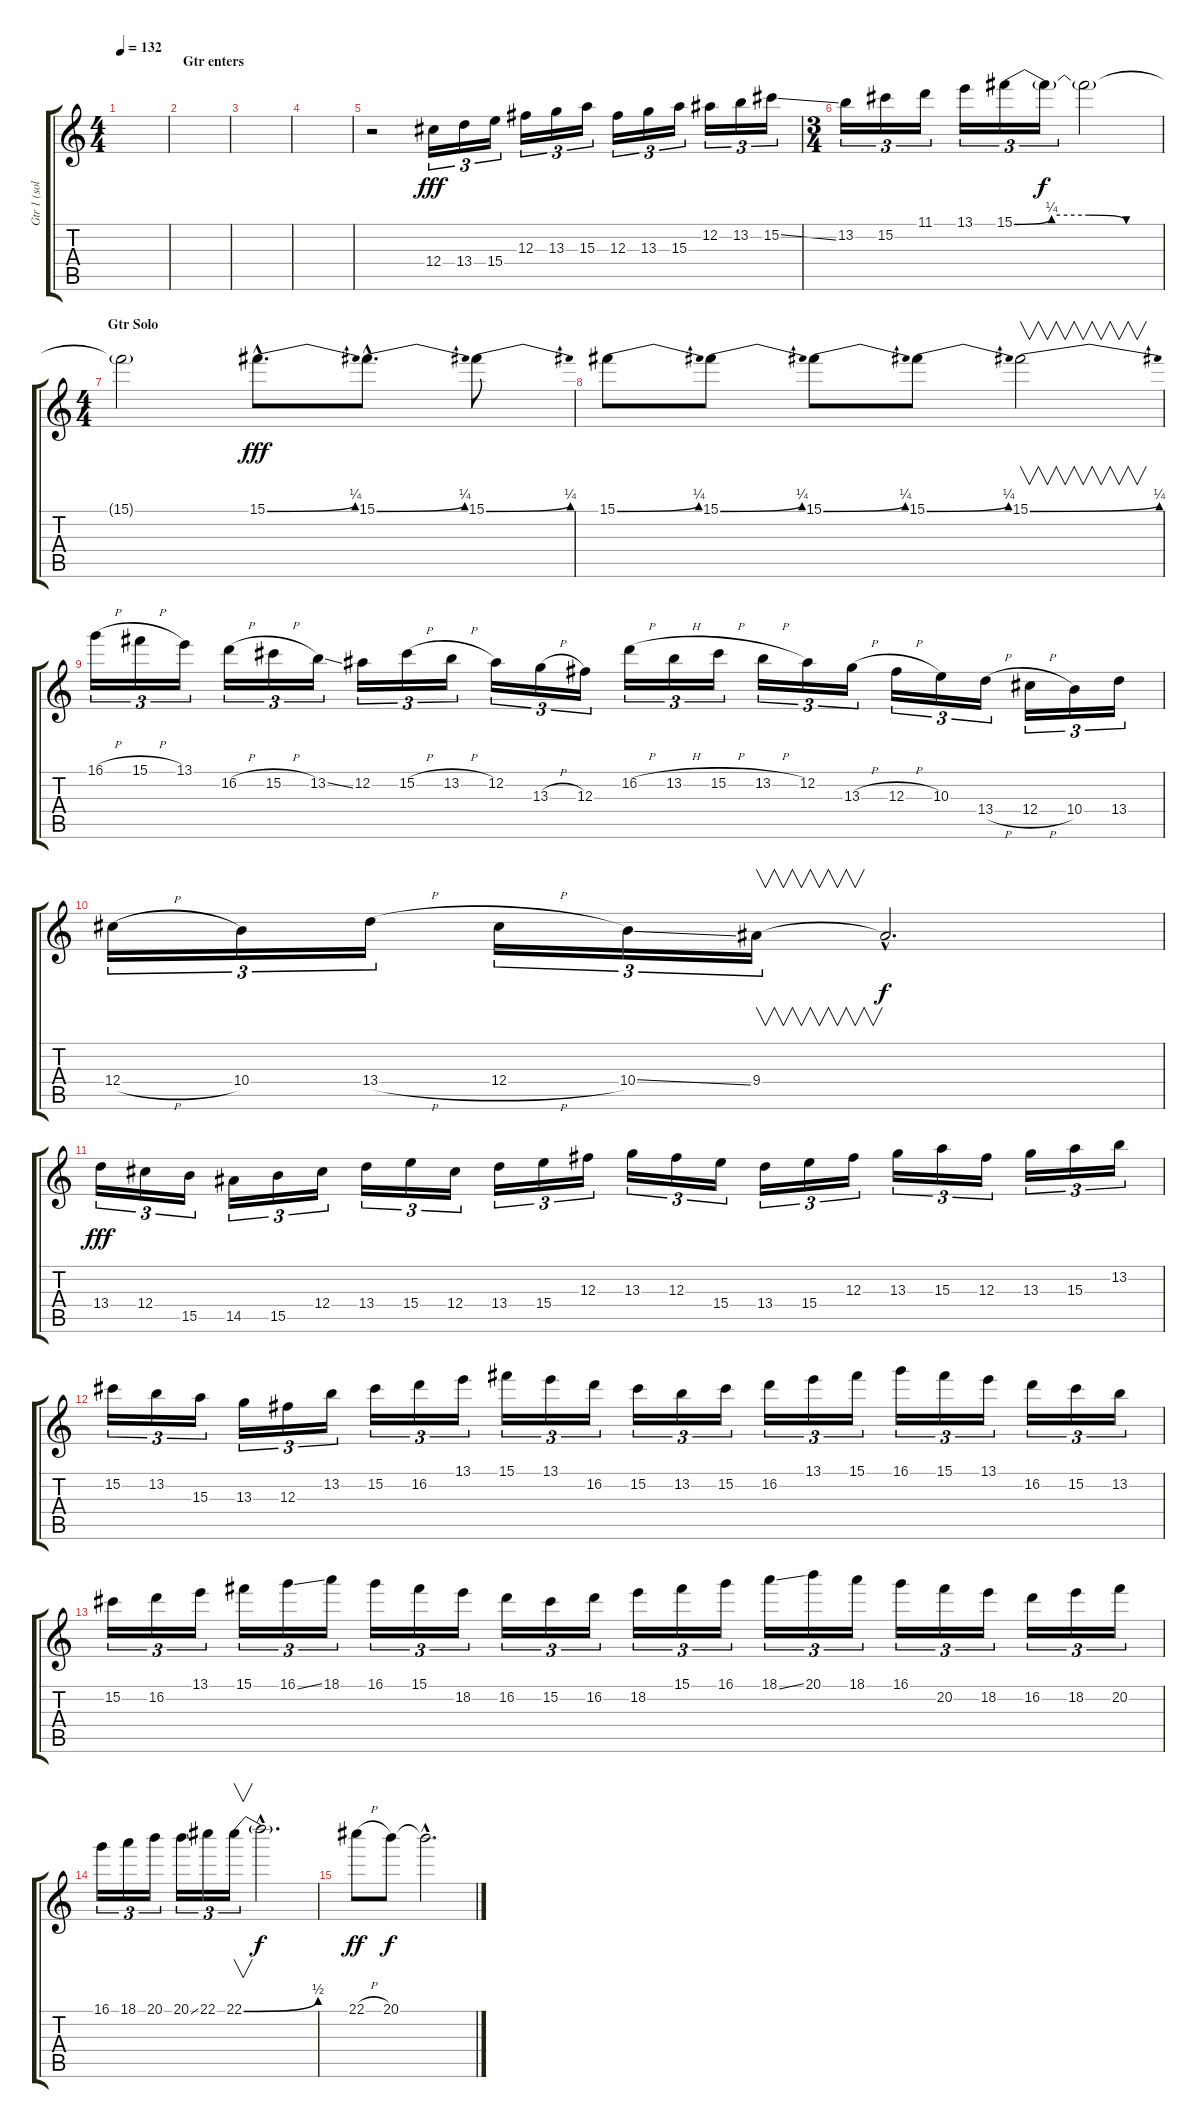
\track ("Gtr 1 (solos)" "Gtr 1 (sol") {instrument distortionguitar}
\staff {score tabs}
\tuning (Eb4 Bb3 Gb3 Db3 Ab2 Eb2) {hide}
\ts (4 4)
\tempo 132
\clef g2
\ks c
|
\section ("" "Gtr enters")
|
|
|
r.2 12.4.16{tu (3 2) dy fff} 13.4.16{tu (3 2)} 15.4.16{tu (3 2)} 12.3.16{tu (3 2)} 13.3.16{tu (3 2)} 15.3.16{tu (3 2)} 12.3.16{tu (3 2)} 13.3.16{tu (3 2)} 15.3.16{tu (3 2)} 12.2.16{tu (3 2)} 13.2.16{tu (3 2)} 15.2{ss}.16{tu (3 2)} |
\ts (3 4)
13.2.16{tu (3 2)} 15.2.16{tu (3 2)} 11.1.16{tu (3 2)} 13.1.16{tu (3 2)} 15.1{be (custom 0 0 15 1 30 1 45 0 60 0)}.16{tu (3 2)} 15.1{t}.16{tu (3 2) dy f} 15.1{t}.2 |
\ts (4 4)
\section ("" "Gtr Solo")
15.1{t}.2 15.1{be (bend 0 0 60 1) hac}.8{d dy fff} 15.1{be (bend 0 0 60 1) hac}.8{d} 15.1{be (bend 0 0 60 1)}.8 |
15.1{be (bend 0 0 60 1)}.8 15.1{be (bend 0 0 60 1)}.8 15.1{be (bend 0 0 60 1)}.8 15.1{be (bend 0 0 60 1)}.8 15.1{be (bend 0 0 60 1)}.2{v} |
16.1{h}.16{tu (3 2)} 15.1{h}.16{tu (3 2)} 13.1.16{tu (3 2)} 16.2{h}.16{tu (3 2)} 15.2{h}.16{tu (3 2)} 13.2{ss}.16{tu (3 2)} 12.2.16{tu (3 2)} 15.2{h}.16{tu (3 2)} 13.2{h}.16{tu (3 2)} 12.2.16{tu (3 2)} 13.3{h}.16{tu (3 2)} 12.3.16{tu (3 2)} 16.2{h}.16{tu (3 2)} 13.2{h}.16{tu (3 2)} 15.2{h}.16{tu (3 2)} 13.2{h}.16{tu (3 2)} 12.2.16{tu (3 2)} 13.3{h}.16{tu (3 2)} 12.3{h}.16{tu (3 2)} 10.3.16{tu (3 2)} 13.4{h}.16{tu (3 2)} 12.4{h}.16{tu (3 2)} 10.4.16{tu (3 2)} 13.4.16{tu (3 2)} |
12.4{h}.16{tu (3 2)} 10.4.16{tu (3 2)} 13.4{h}.16{tu (3 2)} 12.4{h}.16{tu (3 2)} 10.4{ss}.16{tu (3 2)} 9.4.16{v tu (3 2)} 9.4{hac t}.2{d dy f} |
13.4.16{tu (3 2) dy fff} 12.4.16{tu (3 2)} 15.5.16{tu (3 2)} 14.5.16{tu (3 2)} 15.5.16{tu (3 2)} 12.4.16{tu (3 2)} 13.4.16{tu (3 2)} 15.4.16{tu (3 2)} 12.4.16{tu (3 2)} 13.4.16{tu (3 2)} 15.4.16{tu (3 2)} 12.3.16{tu (3 2)} 13.3.16{tu (3 2)} 12.3.16{tu (3 2)} 15.4.16{tu (3 2)} 13.4.16{tu (3 2)} 15.4.16{tu (3 2)} 12.3.16{tu (3 2)} 13.3.16{tu (3 2)} 15.3.16{tu (3 2)} 12.3.16{tu (3 2)} 13.3.16{tu (3 2)} 15.3.16{tu (3 2)} 13.2.16{tu (3 2)} |
15.2.16{tu (3 2)} 13.2.16{tu (3 2)} 15.3.16{tu (3 2)} 13.3.16{tu (3 2)} 12.3.16{tu (3 2)} 13.2.16{tu (3 2)} 15.2.16{tu (3 2)} 16.2.16{tu (3 2)} 13.1.16{tu (3 2)} 15.1.16{tu (3 2)} 13.1.16{tu (3 2)} 16.2.16{tu (3 2)} 15.2.16{tu (3 2)} 13.2.16{tu (3 2)} 15.2.16{tu (3 2)} 16.2.16{tu (3 2)} 13.1.16{tu (3 2)} 15.1.16{tu (3 2)} 16.1.16{tu (3 2)} 15.1.16{tu (3 2)} 13.1.16{tu (3 2)} 16.2.16{tu (3 2)} 15.2.16{tu (3 2)} 13.2.16{tu (3 2)} |
15.2.16{tu (3 2)} 16.2.16{tu (3 2)} 13.1.16{tu (3 2)} 15.1.16{tu (3 2)} 16.1{ss}.16{tu (3 2)} 18.1.16{tu (3 2)} 16.1.16{tu (3 2)} 15.1.16{tu (3 2)} 18.2.16{tu (3 2)} 16.2.16{tu (3 2)} 15.2.16{tu (3 2)} 16.2.16{tu (3 2)} 18.2.16{tu (3 2)} 15.1.16{tu (3 2)} 16.1.16{tu (3 2)} 18.1{ss}.16{tu (3 2)} 20.1.16{tu (3 2)} 18.1.16{tu (3 2)} 16.1.16{tu (3 2)} 20.2.16{tu (3 2)} 18.2.16{tu (3 2)} 16.2.16{tu (3 2)} 18.2.16{tu (3 2)} 20.2.16{tu (3 2)} |
16.1.16{tu (3 2)} 18.1.16{tu (3 2)} 20.1.16{tu (3 2)} 20.1{ss}.16{tu (3 2)} 22.1.16{tu (3 2)} 22.1{be (bend 0 0 60 2)}.16{v tu (3 2)} 22.1{hac t}.2{d dy f} |
22.1{h}.8{dy ff} 20.1.8{dy f} 20.1{hac t}.2{d}
